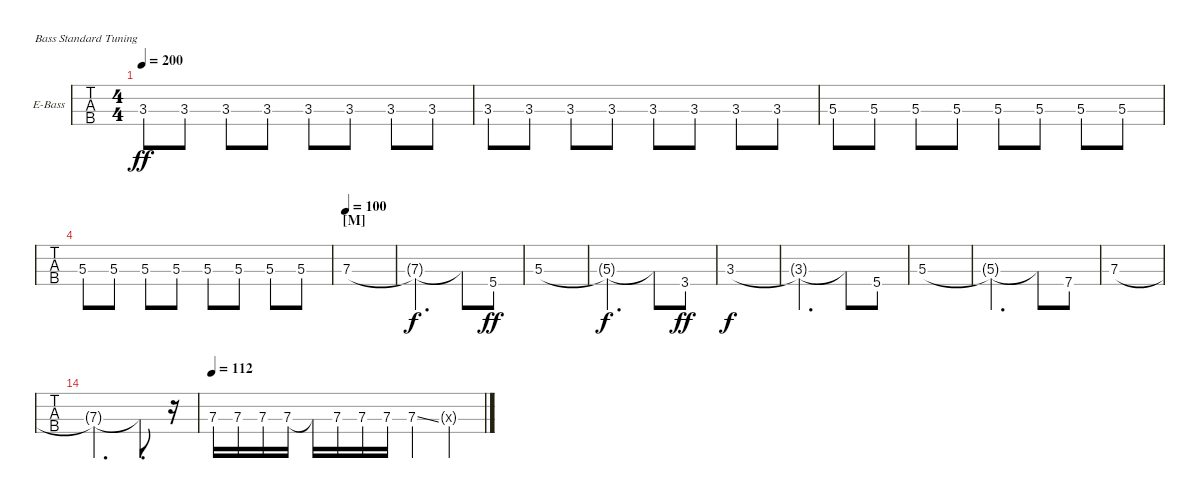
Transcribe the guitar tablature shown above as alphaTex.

\bracketExtendMode nobrackets
\firstSystemTrackNameOrientation horizontal
\otherSystemsTrackNameOrientation horizontal
\defaultBarNumberDisplay FirstOfSystem
\track ("Bass" "E-Bass") {instrument electricbassfinger}
\staff {tabs}
\tuning (G2 D2 A1 E1)
\ts (4 4)
\tempo 200
\clef f4
\scale
0.25
\ks c
3.3.8{dy ff} 3.3.8 3.3.8 3.3.8 3.3.8 3.3.8 3.3.8 3.3.8 |
\scale
0.25 3.3.8 3.3.8 3.3.8 3.3.8 3.3.8 3.3.8 3.3.8 3.3.8 |
\scale
0.25 5.3.8 5.3.8 5.3.8 5.3.8 5.3.8 5.3.8 5.3.8 5.3.8 |
\scale
0.25 5.3.8 5.3.8 5.3.8 5.3.8 5.3.8 5.3.8 5.3.8 5.3.8 |
\section ("M" "")
\tempo 100
\scale
0.1875 7.3.1 |
\scale
0.3125 7.3{t}.2{d dy f} 7.3{t}.8 5.4.8{dy ff} |
\scale
0.1875 5.3.1 |
\scale
0.3125 5.3{t}.2{d dy f} 5.3{t}.8 3.4.8{dy ff} |
\scale
0.1875 3.3.1{dy f} |
\scale
0.3125 3.3{t}.2{d} 3.3{t}.8 5.4.8 |
\scale
0.1875 5.3.1 |
\scale
0.3125 5.3{t}.2{d} 5.3{t}.8 7.4.8 |
\scale
0.14218 7.3.1 |
\scale
0.260664 7.3{t}.2{d} 7.3{t}.8{d} r.16 |
\tempo 112
\scale
0.454976 7.3.16 7.3.16 7.3.16 7.3.16 7.3{t}.16 7.3.16 7.3.16 7.3.16 7.3{ss}.4 0.3{g x}.4 |
\scale
0.14218
